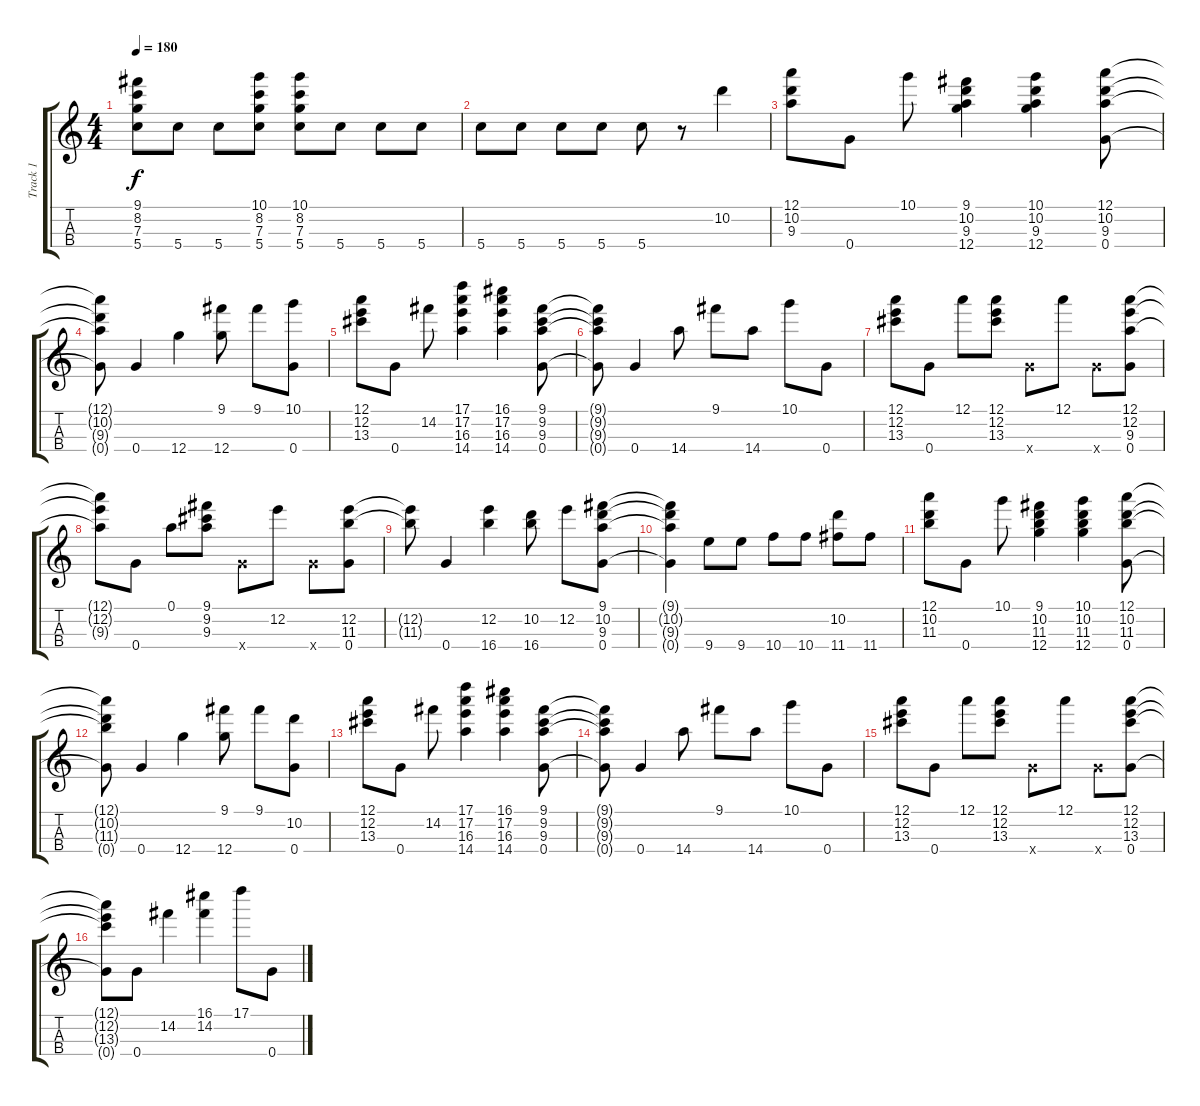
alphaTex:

\track ("Track 1" "Track 1") {instrument acousticguitarnylon}
\staff {score tabs}
\tuning (A4 E4 C4 G3) {hide}
\ts (4 4)
\tempo 180
\clef g2
\ks c
(9.1 8.2 7.3 5.4).8{dy f} 5.4.8 5.4.8 (10.1 8.2 7.3 5.4).8 (10.1 8.2 7.3 5.4).8 5.4.8 5.4.8 5.4.8 |
5.4.8 5.4.8 5.4.8 5.4.8 5.4.8 r.8 10.2.4 |
(12.1 10.2 9.3).8 0.4.8 10.1.8 (9.1 10.2 9.3 12.4).4 (10.1 10.2 9.3 12.4).4 (12.1 10.2 9.3 0.4).8 |
(12.1{t} 10.2{t} 9.3{t} 0.4{t}).8 0.4.4 12.4.4 (9.1 12.4).8 9.1.8 (10.1 0.4).8 |
(12.1 12.2 13.3).8 0.4.8 14.2.8 (17.1 17.2 16.3 14.4).4 (16.1 17.2 16.3 14.4).4 (9.1 9.2 9.3 0.4).8 |
(9.1{t} 9.2{t} 9.3{t} 0.4{t}).8 0.4.4 14.4.8 9.1.8 14.4.8 10.1.8 0.4.8 |
(12.1 12.2 13.3).8 0.4.8 12.1.8 (12.1 12.2 13.3).8 0.4{x}.8 12.1.8 0.4{x}.8 (12.1 12.2 9.3 0.4).8 |
(12.1{t} 12.2{t} 9.3{t}).8 0.4.8 0.1.8 (9.1 9.2 9.3).8 0.4{x}.8 12.2.8 0.4{x}.8 (12.2 11.3 0.4).8 |
(12.2{t} 11.3{t}).8 0.4.4 (12.2 16.4).4 (10.2 16.4).8 12.2.8 (9.1 10.2 9.3 0.4).8 |
(9.1{t} 10.2{t} 9.3{t} 0.4{t}).4 9.4.8 9.4.8 10.4.8 10.4.8 (10.2 11.4).8 11.4.8 |
(12.1 10.2 11.3).8 0.4.8 10.1.8 (9.1 10.2 11.3 12.4).4 (10.1 10.2 11.3 12.4).4 (12.1 10.2 11.3 0.4).8 |
(12.1{t} 10.2{t} 11.3{t} 0.4{t}).8 0.4.4 12.4.4 (9.1 12.4).8 9.1.8 (10.2 0.4).8 |
(12.1 12.2 13.3).8 0.4.8 14.2.8 (17.1 17.2 16.3 14.4).4 (16.1 17.2 16.3 14.4).4 (9.1 9.2 9.3 0.4).8 |
(9.1{t} 9.2{t} 9.3{t} 0.4{t}).8 0.4.4 14.4.8 9.1.8 14.4.8 10.1.8 0.4.8 |
(12.1 12.2 13.3).8 0.4.8 12.1.8 (12.1 12.2 13.3).8 0.4{x}.8 12.1.8 0.4{x}.8 (12.1 12.2 13.3 0.4).8 |
(12.1{t} 12.2{t} 13.3{t} 0.4{t}).8 0.4.8 14.2.4 (16.1 14.2).4 17.1.8 0.4.8
